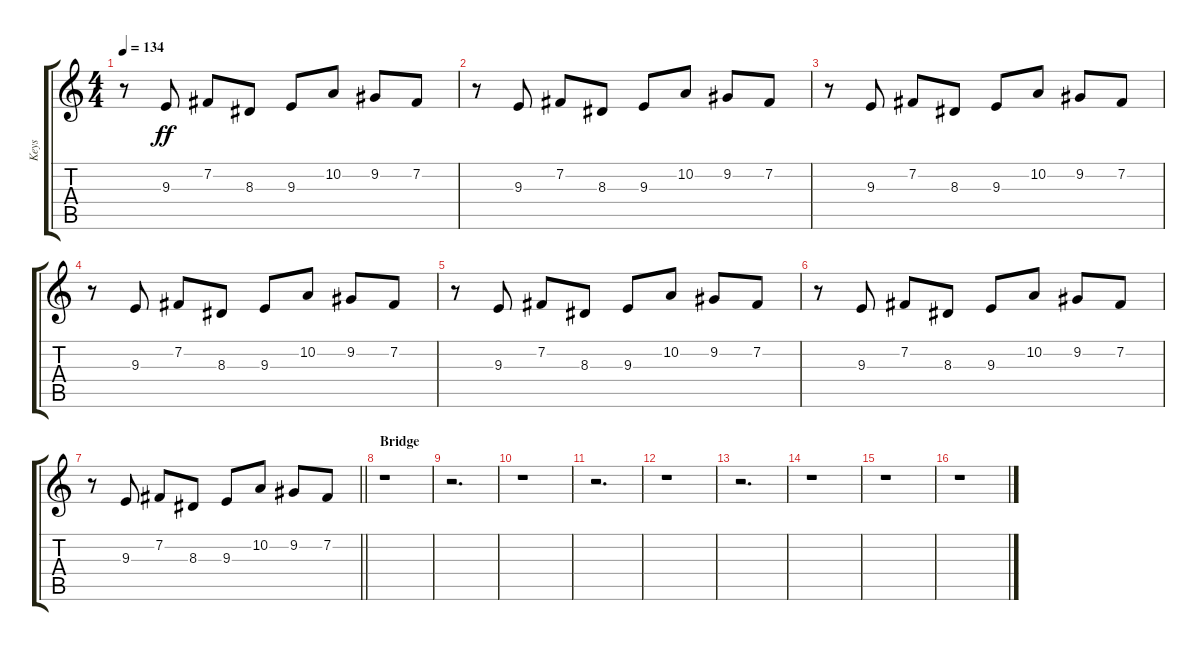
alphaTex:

\track ("Keys" "Keys") {instrument percussiveorgan}
\staff {score tabs}
\tuning (E4 B3 G3 D3 A2 E2) {hide}
\ts (4 4)
\tempo 134
\clef g2
\ks c
r.8{dy ff} 9.3.8 7.2.8 8.3.8 9.3.8 10.2.8 9.2.8 7.2.8 |
r.8 9.3.8 7.2.8 8.3.8 9.3.8 10.2.8 9.2.8 7.2.8 |
r.8 9.3.8 7.2.8 8.3.8 9.3.8 10.2.8 9.2.8 7.2.8 |
r.8 9.3.8 7.2.8 8.3.8 9.3.8 10.2.8 9.2.8 7.2.8 |
r.8 9.3.8 7.2.8 8.3.8 9.3.8 10.2.8 9.2.8 7.2.8 |
r.8 9.3.8 7.2.8 8.3.8 9.3.8 10.2.8 9.2.8 7.2.8 |
\barLineRight lightlight
r.8 9.3.8 7.2.8 8.3.8 9.3.8 10.2.8 9.2.8 7.2.8 |
\section ("" "Bridge")
r.1 |
r.2{d} |
r.1 |
r.2{d} |
r.1 |
r.2{d} |
r.1 |
r.1 |
r.1
